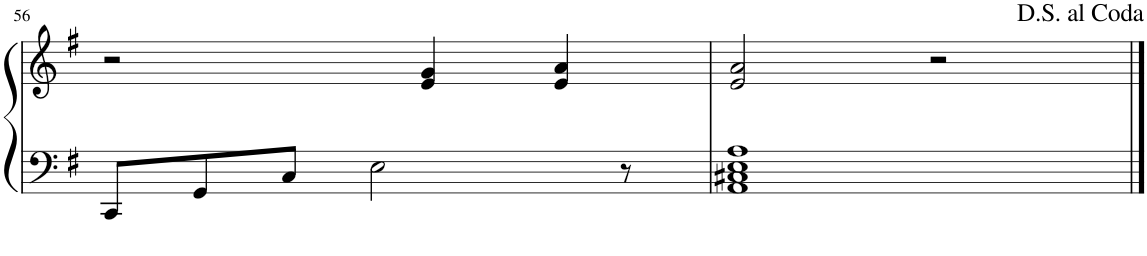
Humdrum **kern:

**kern	**kern
*part1	*part1
*staff2	*staff1
*I"Piano	*
*I'Pno.	*
!!LO:PB:g=z
*clefF4	*clefG2
*k[f#]	*k[f#]
*M4/4	*M4/4
=56	=56
8CC/L	2r
8GG/	.
8C/J	.
2E\	.
.	4e/ 4g/
.	4e/ 4a/
8r	.
=57	=57
1AA 1C#X 1E 1A	2e/ 2a/
.	2r
==	==
*-	*-
